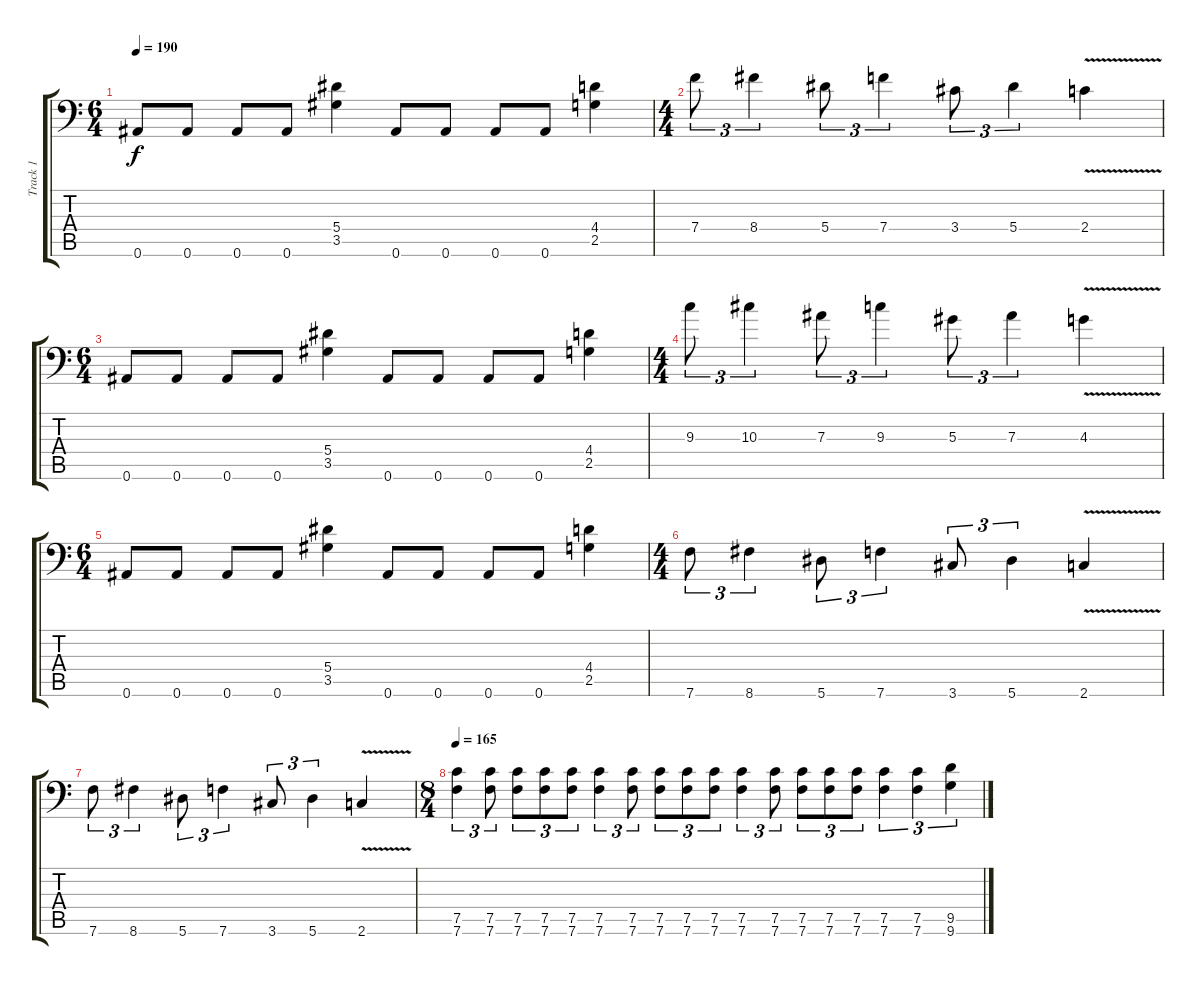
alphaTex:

\track ("Track 1" "Track 1") {instrument distortionguitar}
\staff {score tabs}
\tuning (C4 G3 Eb3 Bb2 F2 Bb1) {hide}
\ts (6 4)
\tempo 190
\clef f4
\ks c
0.6.8{dy f} 0.6.8 0.6.8 0.6.8 (5.4 3.5).4 0.6.8 0.6.8 0.6.8 0.6.8 (4.4 2.5).4 |
\ts (4 4)
7.4.8{tu (3 2)} 8.4.4{tu (3 2)} 5.4.8{tu (3 2)} 7.4.4{tu (3 2)} 3.4.8{tu (3 2)} 5.4.4{tu (3 2)} 2.4{v}.4 |
\ts (6 4)
0.6.8 0.6.8 0.6.8 0.6.8 (5.4 3.5).4 0.6.8 0.6.8 0.6.8 0.6.8 (4.4 2.5).4 |
\ts (4 4)
9.3.8{tu (3 2)} 10.3.4{tu (3 2)} 7.3.8{tu (3 2)} 9.3.4{tu (3 2)} 5.3.8{tu (3 2)} 7.3.4{tu (3 2)} 4.3{v}.4 |
\ts (6 4)
0.6.8 0.6.8 0.6.8 0.6.8 (5.4 3.5).4 0.6.8 0.6.8 0.6.8 0.6.8 (4.4 2.5).4 |
\ts (4 4)
7.6.8{tu (3 2)} 8.6.4{tu (3 2)} 5.6.8{tu (3 2)} 7.6.4{tu (3 2)} 3.6.8{tu (3 2)} 5.6.4{tu (3 2)} 2.6{v}.4 |
7.6.8{tu (3 2)} 8.6.4{tu (3 2)} 5.6.8{tu (3 2)} 7.6.4{tu (3 2)} 3.6.8{tu (3 2)} 5.6.4{tu (3 2)} 2.6{v}.4 |
\ts (8 4)
\tempo 165
(7.5 7.6).4{tu (3 2)} (7.5 7.6).8{tu (3 2)} (7.5 7.6).8{tu (3 2)} (7.5 7.6).8{tu (3 2)} (7.5 7.6).8{tu (3 2)} (7.5 7.6).4{tu (3 2)} (7.5 7.6).8{tu (3 2)} (7.5 7.6).8{tu (3 2)} (7.5 7.6).8{tu (3 2)} (7.5 7.6).8{tu (3 2)} (7.5 7.6).4{tu (3 2)} (7.5 7.6).8{tu (3 2)} (7.5 7.6).8{tu (3 2)} (7.5 7.6).8{tu (3 2)} (7.5 7.6).8{tu (3 2)} (7.5 7.6).4{tu (3 2)} (7.5 7.6).4{tu (3 2)} (9.5 9.6).4{tu (3 2)}
